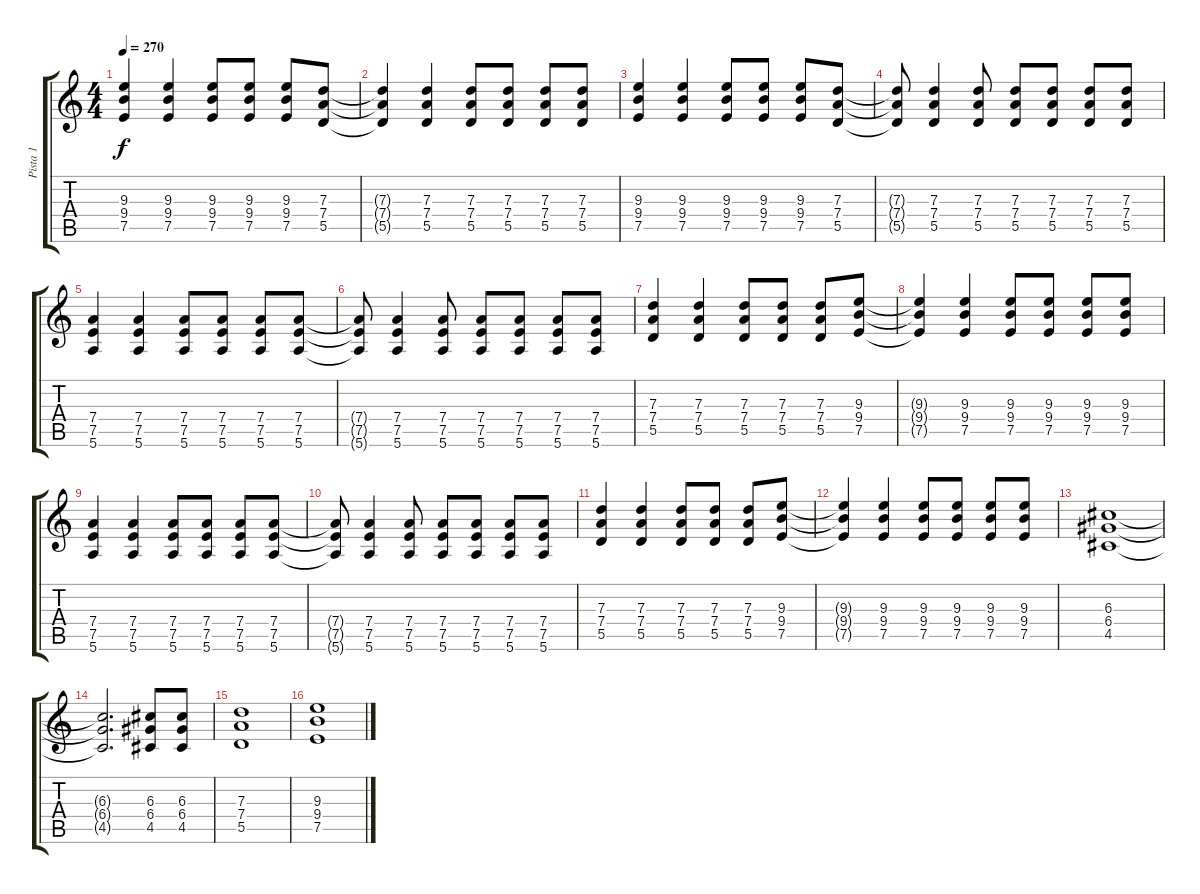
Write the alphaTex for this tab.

\track ("Pista 1" "Pista 1") {instrument distortionguitar}
\staff {score tabs}
\tuning (E4 B3 G3 D3 A2 E2) {hide}
\ts (4 4)
\tempo 270
\clef g2
\ks c
(9.3 9.4 7.5).4{dy f} (9.3 9.4 7.5).4 (9.3 9.4 7.5).8 (9.3 9.4 7.5).8 (9.3 9.4 7.5).8 (7.3 7.4 5.5).8 |
(7.3{t} 7.4{t} 5.5{t}).4 (7.3 7.4 5.5).4 (7.3 7.4 5.5).8 (7.3 7.4 5.5).8 (7.3 7.4 5.5).8 (7.3 7.4 5.5).8 |
(9.3 9.4 7.5).4 (9.3 9.4 7.5).4 (9.3 9.4 7.5).8 (9.3 9.4 7.5).8 (9.3 9.4 7.5).8 (7.3 7.4 5.5).8 |
(7.3{t} 7.4{t} 5.5{t}).8 (7.3 7.4 5.5).4 (7.3 7.4 5.5).8 (7.3 7.4 5.5).8 (7.3 7.4 5.5).8 (7.3 7.4 5.5).8 (7.3 7.4 5.5).8 |
(7.4 7.5 5.6).4 (7.4 7.5 5.6).4 (7.4 7.5 5.6).8 (7.4 7.5 5.6).8 (7.4 7.5 5.6).8 (7.4 7.5 5.6).8 |
(7.4{t} 7.5{t} 5.6{t}).8 (7.4 7.5 5.6).4 (7.4 7.5 5.6).8 (7.4 7.5 5.6).8 (7.4 7.5 5.6).8 (7.4 7.5 5.6).8 (7.4 7.5 5.6).8 |
(7.3 7.4 5.5).4 (7.3 7.4 5.5).4 (7.3 7.4 5.5).8 (7.3 7.4 5.5).8 (7.3 7.4 5.5).8 (9.3 9.4 7.5).8 |
(9.3{t} 9.4{t} 7.5{t}).4 (9.3 9.4 7.5).4 (9.3 9.4 7.5).8 (9.3 9.4 7.5).8 (9.3 9.4 7.5).8 (9.3 9.4 7.5).8 |
(7.4 7.5 5.6).4 (7.4 7.5 5.6).4 (7.4 7.5 5.6).8 (7.4 7.5 5.6).8 (7.4 7.5 5.6).8 (7.4 7.5 5.6).8 |
(7.4{t} 7.5{t} 5.6{t}).8 (7.4 7.5 5.6).4 (7.4 7.5 5.6).8 (7.4 7.5 5.6).8 (7.4 7.5 5.6).8 (7.4 7.5 5.6).8 (7.4 7.5 5.6).8 |
(7.3 7.4 5.5).4 (7.3 7.4 5.5).4 (7.3 7.4 5.5).8 (7.3 7.4 5.5).8 (7.3 7.4 5.5).8 (9.3 9.4 7.5).8 |
(9.3{t} 9.4{t} 7.5{t}).4 (9.3 9.4 7.5).4 (9.3 9.4 7.5).8 (9.3 9.4 7.5).8 (9.3 9.4 7.5).8 (9.3 9.4 7.5).8 |
(6.3 6.4 4.5).1 |
(6.3{t} 6.4{t} 4.5{t}).2{d} (6.3 6.4 4.5).8 (6.3 6.4 4.5).8 |
(7.3 7.4 5.5).1 |
(9.3 9.4 7.5).1
